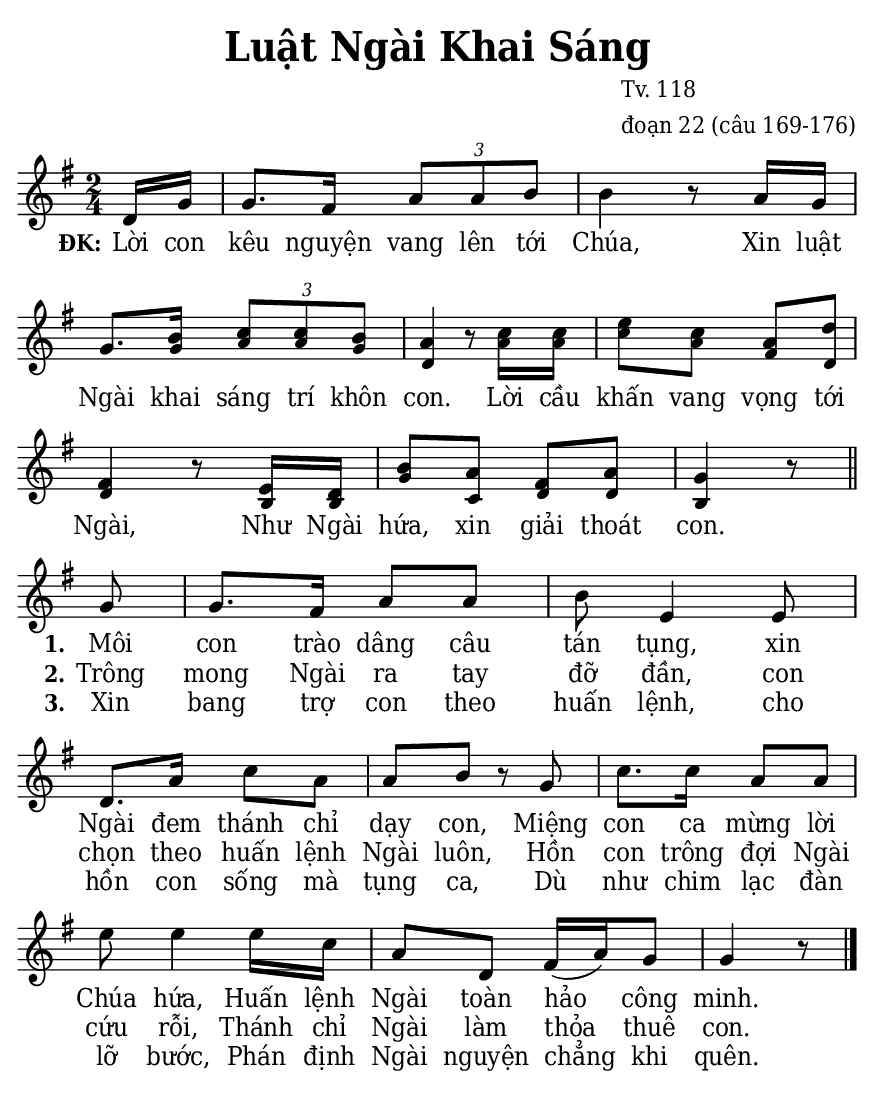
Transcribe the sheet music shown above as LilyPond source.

% Cài đặt chung\
\version "2.22.1"
\include "english.ly"

\header {
  title = \markup { \fontsize #1 "Luật Ngài Khai Sáng" }
  composer = \markup {
    \column {
      \line { "Tv. 118" }
      \line { "đoạn 22 (câu 169-176)"  }
    }
  }
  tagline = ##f
}

% Nhạc phiên khúc
nhacPhienKhucSop = \relative c' {
  \partial 8 d16 g |
  g8. fs16 \tuplet 3/2 { a8 a b } |
  b4 r8 a16 g |
  g8. b16 \tuplet 3/2 { c8 c b } |
  a4 r8 c16 c |
  e8 c a d |
  fs,4 r8 e16 d |
  b'8 a fs a |
  g4 r8 \bar "||" \break
  
  g |
  g8. fs16 a8 a |
  b e,4 e8 |
  d8. a'16 c8 a |
  a b r g |
  c8. c16 a8 a |
  e' e4 e16 c |
  a8 d, fs16 (a) g8 |
  g4 r8 \bar "|."
}

nhacPhienKhucAlto = \relative c' {
  d16 g |
  g8. fs16 \tuplet 3/2 { a8 a b } |
  b4 r8 a16 g |
  g8. g16 \tuplet 3/2 { a8 a g } |
  d4 r8 a'16 a |c8 a fs d |
  d4 r8 b16 b |
  g'8 c, d d |
  b4 r8
}

% Lời phiên khúc
loiPhienKhucSop = \lyrics {
  \set stanza = "ĐK:"
  Lời con kêu nguyện vang lên tới Chúa,
  Xin luật Ngài khai sáng trí khôn con.
  Lời cầu khấn vang vọng tới Ngài,
  Như Ngài hứa, xin giải thoát con.
  <<
    {
      \set stanza = "1."
      Môi con trào dâng câu tán tụng,
      xin Ngài đem thánh chỉ dạy con,
      Miệng con ca mừng lời Chúa hứa,
      Huấn lệnh Ngài toàn hảo công minh.
    }
    \new Lyrics {
	    \set associatedVoice = "beSop"
	    \set stanza = "2."
	    Trông mong Ngài ra tay đỡ đần,
	    con chọn theo huấn lệnh Ngài luôn,
	    Hồn con trông đợi Ngài cứu rỗi,
	    Thánh chỉ Ngài làm thỏa thuê con.
    }
    \new Lyrics {
	    \set associatedVoice = "beSop"
	    \set stanza = "3."
	    Xin bang trợ con theo huấn lệnh,
	    cho hồn con sống mà tụng ca,
	    Dù như chim lạc đàn lỡ bước,
	    Phán định Ngài nguyện chẳng khi quên.
    }
  >>
}

% Dàn trang
\paper {
  #(set-paper-size "a5")
  top-margin = 3\mm
  bottom-margin = 3\mm
  left-margin = 3\mm
  right-margin = 3\mm
  indent = #0
  #(define fonts
	 (make-pango-font-tree "Deja Vu Serif Condensed"
	 		       "Deja Vu Serif Condensed"
			       "Deja Vu Serif Condensed"
			       (/ 20 20)))
  print-page-number = ##f
  system-system-spacing = #'((basic-distance . 0.1) (padding . 2.5))
  page-count = #1
}

TongNhip = {
  \key g \major \time 2/4
  \set Timing.beamExceptions = #'()
  \set Timing.baseMoment = #(ly:make-moment 1/4)
}

% Đổi kích thước nốt cho bè phụ
notBePhu =
#(define-music-function (font-size music) (number? ly:music?)
   (for-some-music
     (lambda (m)
       (if (music-is-of-type? m 'rhythmic-event)
           (begin
             (set! (ly:music-property m 'tweaks)
                   (cons `(font-size . ,font-size)
                         (ly:music-property m 'tweaks)))
             #t)
           #f))
     music)
   music)

\score {
  \new ChoirStaff <<
    \new Staff \with {
        \consists "Merge_rests_engraver"
        printPartCombineTexts = ##f
      }
      <<
      \new Voice \TongNhip \partCombine 
        \nhacPhienKhucSop
        \notBePhu -1 { \nhacPhienKhucAlto }
      \new NullVoice = beSop \nhacPhienKhucSop
      \new Lyrics \lyricsto beSop \loiPhienKhucSop
      >>
  >>
  \layout {
    \override Lyrics.LyricSpace.minimum-distance = #1.5
    \override Score.BarNumber.break-visibility = ##(#f #f #f)
    \override Score.SpacingSpanner.uniform-stretching = ##t
  } 
}
